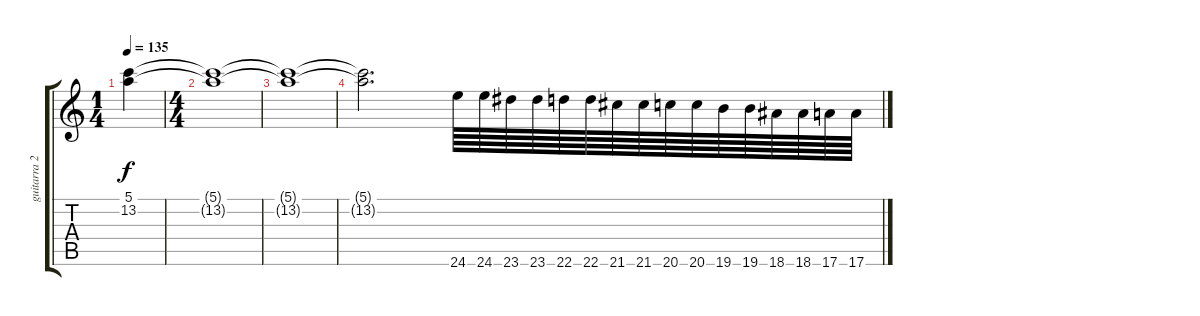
\track ("guitarra 2" "guitarra 2") {instrument acousticguitarnylon}
\staff {score tabs}
\tuning (E4 B3 G3 D3 A2 E2) {hide}
\ts (1 4)
\tempo 135
\clef g2
\ks c
(5.1 13.2).4{dy f balance 1 instrument guitarharmonics} |
\ts (4 4)
(5.1{t} 13.2{t}).1 |
(5.1{t} 13.2{t}).1 |
(5.1{t} 13.2{t}).2{d} 24.6.64{instrument guitarfretnoise} 24.6.64 23.6.64 23.6.64 22.6.64 22.6.64 21.6.64 21.6.64 20.6.64 20.6.64 19.6.64 19.6.64 18.6.64 18.6.64 17.6.64 17.6.64
